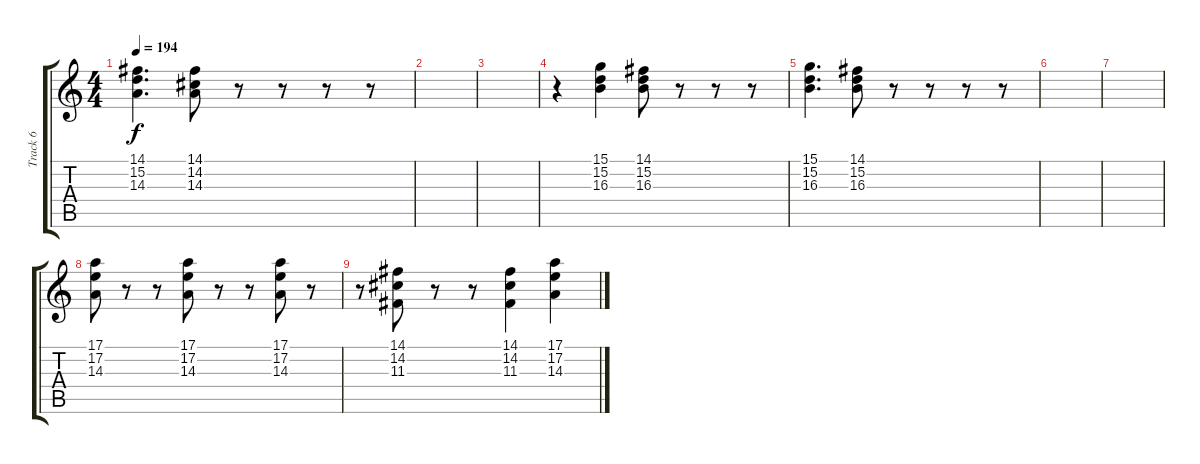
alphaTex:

\track ("Track 6" "Track 6") {instrument brasssection}
\staff {score tabs}
\tuning (E4 B3 G3 D3 A2 E2) {hide}
\ts (4 4)
\tempo 194
\clef g2
\ks c
(14.1 15.2 14.3).4{d dy f} (14.1 14.2 14.3).8 r.8 r.8 r.8 r.8 |
|
|
r.4 (15.1 15.2 16.3).4 (14.1 15.2 16.3).8 r.8 r.8 r.8 |
(15.1 15.2 16.3).4{d} (14.1 15.2 16.3).8 r.8 r.8 r.8 r.8 |
|
|
(17.1 17.2 14.3).8 r.8 r.8 (17.1 17.2 14.3).8 r.8 r.8 (17.1 17.2 14.3).8 r.8 |
r.8 (14.1 14.2 11.3).8 r.8 r.8 (14.1 14.2 11.3).4 (17.1 17.2 14.3).4
